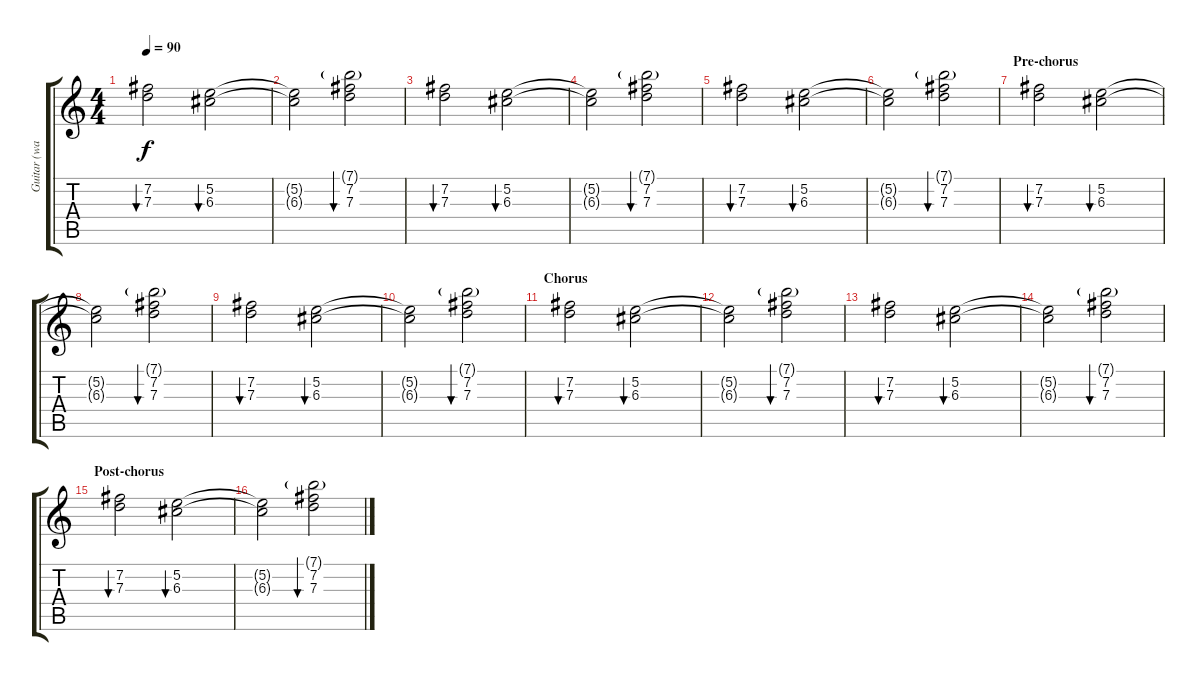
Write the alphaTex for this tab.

\track ("Guitar (wah-wah)" "Guitar (wa") {instrument electricguitarjazz}
\staff {score tabs}
\tuning (E4 B3 G3 D3 A2 E2) {hide}
\ts (4 4)
\tempo 90
\clef g2
\ks c
(7.2 7.3).2{bu 240 dy f} (5.2 6.3).2{bu 240} |
(5.2{t} 6.3{t}).2 (7.1{g} 7.2 7.3).2{bu 240} |
(7.2 7.3).2{bu 240} (5.2 6.3).2{bu 240} |
(5.2{t} 6.3{t}).2 (7.1{g} 7.2 7.3).2{bu 240} |
(7.2 7.3).2{bu 240} (5.2 6.3).2{bu 240} |
(5.2{t} 6.3{t}).2 (7.1{g} 7.2 7.3).2{bu 240} |
\section ("" "Pre-chorus")
(7.2 7.3).2{bu 240} (5.2 6.3).2{bu 240} |
(5.2{t} 6.3{t}).2 (7.1{g} 7.2 7.3).2{bu 240} |
(7.2 7.3).2{bu 240} (5.2 6.3).2{bu 240} |
(5.2{t} 6.3{t}).2 (7.1{g} 7.2 7.3).2{bu 240} |
\section ("" "Chorus")
(7.2 7.3).2{bu 240} (5.2 6.3).2{bu 240} |
(5.2{t} 6.3{t}).2 (7.1{g} 7.2 7.3).2{bu 240} |
(7.2 7.3).2{bu 240} (5.2 6.3).2{bu 240} |
(5.2{t} 6.3{t}).2 (7.1{g} 7.2 7.3).2{bu 240} |
\section ("" "Post-chorus")
(7.2 7.3).2{bu 240} (5.2 6.3).2{bu 240} |
(5.2{t} 6.3{t}).2 (7.1{g} 7.2 7.3).2{bu 240}
